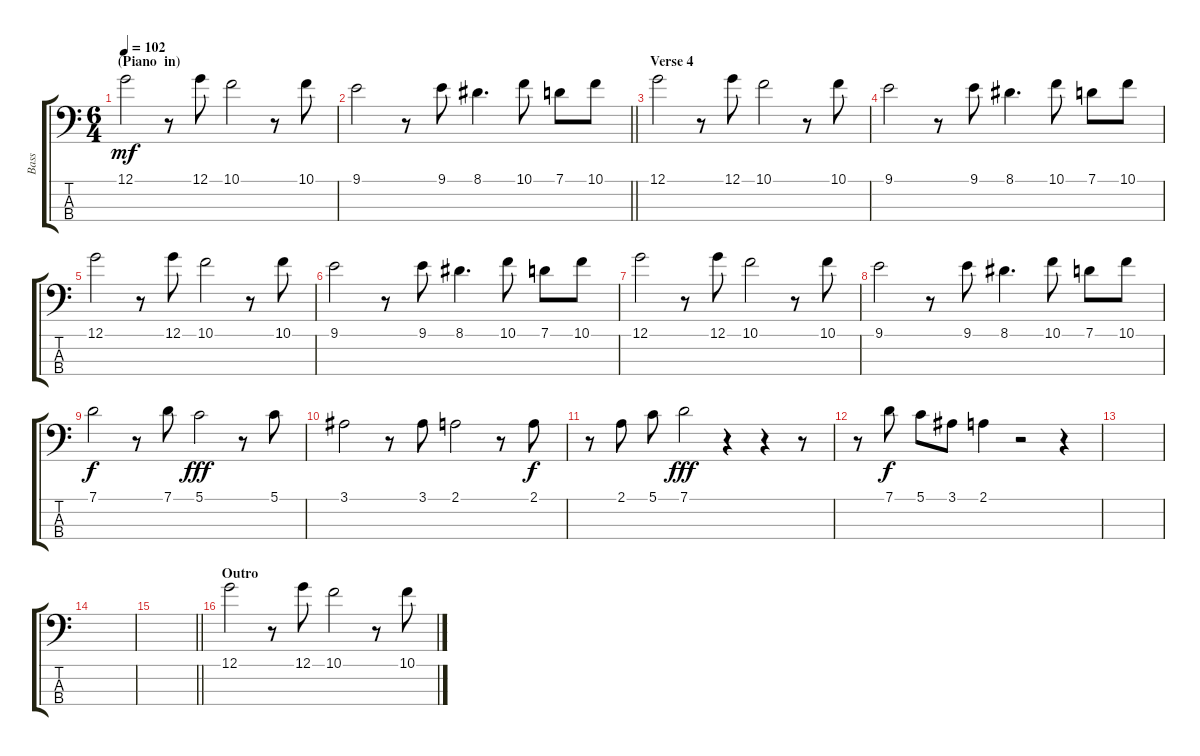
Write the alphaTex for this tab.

\track ("Bass" "Bass") {instrument electricbassfinger}
\staff {score tabs}
\tuning (G2 D2 A1 E1) {hide}
\ts (6 4)
\section ("" "(Piano  in)")
\tempo 102
\clef f4
\ks c
12.1.2{dy mf} r.8 12.1.8 10.1.2 r.8 10.1.8 |
\barLineRight lightlight
9.1.2 r.8 9.1.8 8.1.4{d} 10.1.8 7.1.8 10.1.8 |
\section ("" "Verse 4")
12.1.2 r.8 12.1.8 10.1.2 r.8 10.1.8 |
9.1.2 r.8 9.1.8 8.1.4{d} 10.1.8 7.1.8 10.1.8 |
12.1.2 r.8 12.1.8 10.1.2 r.8 10.1.8 |
9.1.2 r.8 9.1.8 8.1.4{d} 10.1.8 7.1.8 10.1.8 |
12.1.2 r.8 12.1.8 10.1.2 r.8 10.1.8 |
9.1.2 r.8 9.1.8 8.1.4{d} 10.1.8 7.1.8 10.1.8 |
7.1.2{dy f} r.8 7.1.8 5.1.2{dy fff} r.8 5.1.8 |
3.1.2 r.8 3.1.8 2.1.2 r.8 2.1.8{dy f} |
r.8 2.1.8 5.1.8 7.1.2{dy fff} r.4 r.4 r.8 |
r.8 7.1.8{dy f} 5.1.8 3.1.8 2.1.4 r.2 r.4 |
|
|
\barLineRight lightlight
|
\section ("" "Outro")
12.1.2 r.8 12.1.8 10.1.2 r.8 10.1.8
